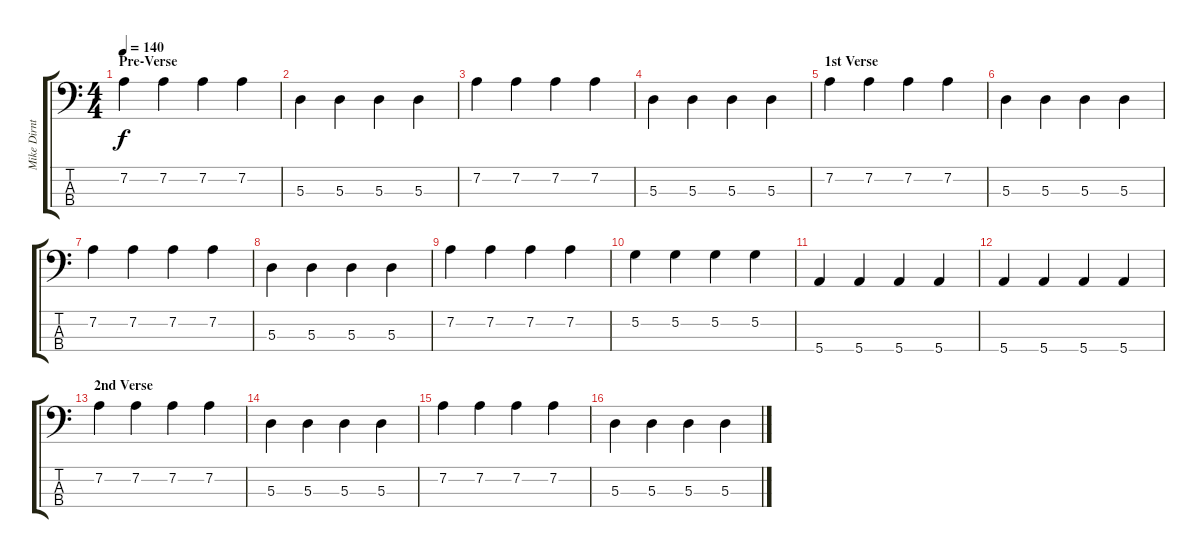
\track ("Mike Dirnt (Bass)" "Mike Dirnt") {instrument electricbasspick}
\staff {score tabs}
\tuning (G2 D2 A1 E1) {hide}
\ts (4 4)
\section ("" "Pre-Verse")
\tempo 140
\clef f4
\ks c
7.2.4{dy f} 7.2.4 7.2.4 7.2.4 |
5.3.4 5.3.4 5.3.4 5.3.4 |
7.2.4 7.2.4 7.2.4 7.2.4 |
5.3.4 5.3.4 5.3.4 5.3.4 |
\section ("" "1st Verse")
7.2.4 7.2.4 7.2.4 7.2.4 |
5.3.4 5.3.4 5.3.4 5.3.4 |
7.2.4 7.2.4 7.2.4 7.2.4 |
5.3.4 5.3.4 5.3.4 5.3.4 |
7.2.4 7.2.4 7.2.4 7.2.4 |
5.2.4 5.2.4 5.2.4 5.2.4 |
5.4.4 5.4.4 5.4.4 5.4.4 |
5.4.4 5.4.4 5.4.4 5.4.4 |
\section ("" "2nd Verse")
7.2.4 7.2.4 7.2.4 7.2.4 |
5.3.4 5.3.4 5.3.4 5.3.4 |
7.2.4 7.2.4 7.2.4 7.2.4 |
5.3.4 5.3.4 5.3.4 5.3.4
